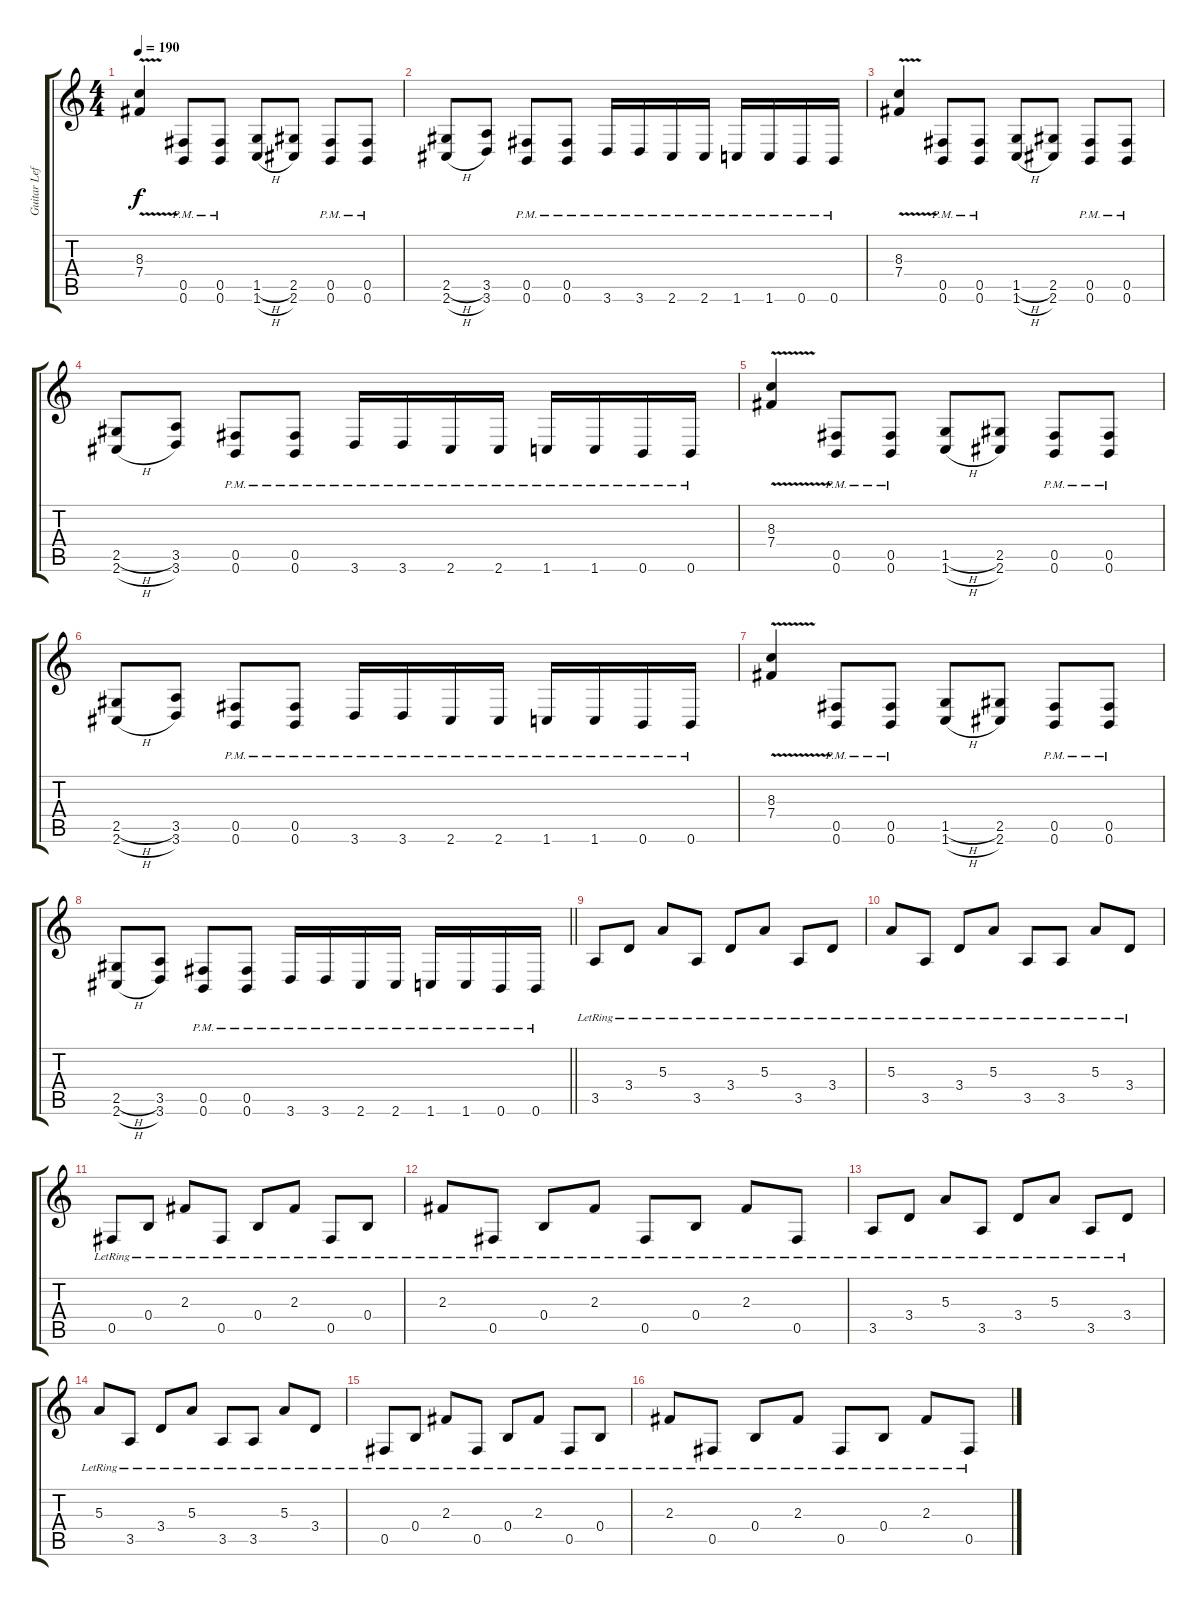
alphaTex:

\track ("Guitar Left" "Guitar Lef") {instrument distortionguitar}
\staff {score tabs}
\tuning (Db4 Ab3 E3 B2 Gb2 B1) {hide}
\ts (4 4)
\tempo 190
\clef g2
\ks c
(8.3 7.4{v}).4{dy f} (0.5{pm} 0.6{pm}).8 (0.5{pm} 0.6{pm}).8 (1.5{h} 1.6{h}).8 (2.5 2.6).8 (0.5{pm} 0.6{pm}).8 (0.5{pm} 0.6{pm}).8 |
(2.5{h} 2.6{h}).8 (3.5 3.6).8 (0.5{pm} 0.6{pm}).8 (0.5{pm} 0.6{pm}).8 3.6{pm}.16 3.6{pm}.16 2.6{pm}.16 2.6{pm}.16 1.6{pm}.16 1.6{pm}.16 0.6{pm}.16 0.6{pm}.16 |
(8.3{v} 7.4{v}).4 (0.5{pm} 0.6{pm}).8 (0.5{pm} 0.6{pm}).8 (1.5{h} 1.6{h}).8 (2.5 2.6).8 (0.5{pm} 0.6{pm}).8 (0.5{pm} 0.6{pm}).8 |
(2.5{h} 2.6{h}).8 (3.5 3.6).8 (0.5{pm} 0.6{pm}).8 (0.5{pm} 0.6{pm}).8 3.6{pm}.16 3.6{pm}.16 2.6{pm}.16 2.6{pm}.16 1.6{pm}.16 1.6{pm}.16 0.6{pm}.16 0.6{pm}.16 |
(8.3{v} 7.4{v}).4 (0.5{pm} 0.6{pm}).8 (0.5{pm} 0.6{pm}).8 (1.5{h} 1.6{h}).8 (2.5 2.6).8 (0.5{pm} 0.6{pm}).8 (0.5{pm} 0.6{pm}).8 |
(2.5{h} 2.6{h}).8 (3.5 3.6).8 (0.5{pm} 0.6{pm}).8 (0.5{pm} 0.6{pm}).8 3.6{pm}.16 3.6{pm}.16 2.6{pm}.16 2.6{pm}.16 1.6{pm}.16 1.6{pm}.16 0.6{pm}.16 0.6{pm}.16 |
(8.3{v} 7.4{v}).4 (0.5{pm} 0.6{pm}).8 (0.5{pm} 0.6{pm}).8 (1.5{h} 1.6{h}).8 (2.5 2.6).8 (0.5{pm} 0.6{pm}).8 (0.5{pm} 0.6{pm}).8 |
\barLineRight lightlight
(2.5{h} 2.6{h}).8 (3.5 3.6).8 (0.5{pm} 0.6{pm}).8 (0.5{pm} 0.6{pm}).8 3.6{pm}.16 3.6{pm}.16 2.6{pm}.16 2.6{pm}.16 1.6{pm}.16 1.6{pm}.16 0.6{pm}.16 0.6{pm}.16 |
\section ("" "")
3.5{lr}.8{volume 16 balance 10 instrument electricguitarclean} 3.4{lr}.8 5.3{lr}.8 3.5{lr}.8 3.4{lr}.8 5.3{lr}.8 3.5{lr}.8 3.4{lr}.8 |
5.3{lr}.8 3.5{lr}.8 3.4{lr}.8 5.3{lr}.8 3.5{lr}.8 3.5{lr}.8 5.3{lr}.8 3.4{lr}.8 |
0.5{lr}.8 0.4{lr}.8 2.3{lr}.8 0.5{lr}.8 0.4{lr}.8 2.3{lr}.8 0.5{lr}.8 0.4{lr}.8 |
2.3{lr}.8 0.5{lr}.8 0.4{lr}.8 2.3{lr}.8 0.5{lr}.8 0.4{lr}.8 2.3{lr}.8 0.5{lr}.8 |
3.5{lr}.8 3.4{lr}.8 5.3{lr}.8 3.5{lr}.8 3.4{lr}.8 5.3{lr}.8 3.5{lr}.8 3.4{lr}.8 |
5.3{lr}.8 3.5{lr}.8 3.4{lr}.8 5.3{lr}.8 3.5{lr}.8 3.5{lr}.8 5.3{lr}.8 3.4{lr}.8 |
0.5{lr}.8 0.4{lr}.8 2.3{lr}.8 0.5{lr}.8 0.4{lr}.8 2.3{lr}.8 0.5{lr}.8 0.4{lr}.8 |
2.3{lr}.8 0.5{lr}.8 0.4{lr}.8 2.3{lr}.8 0.5{lr}.8 0.4{lr}.8 2.3{lr}.8 0.5{lr}.8
